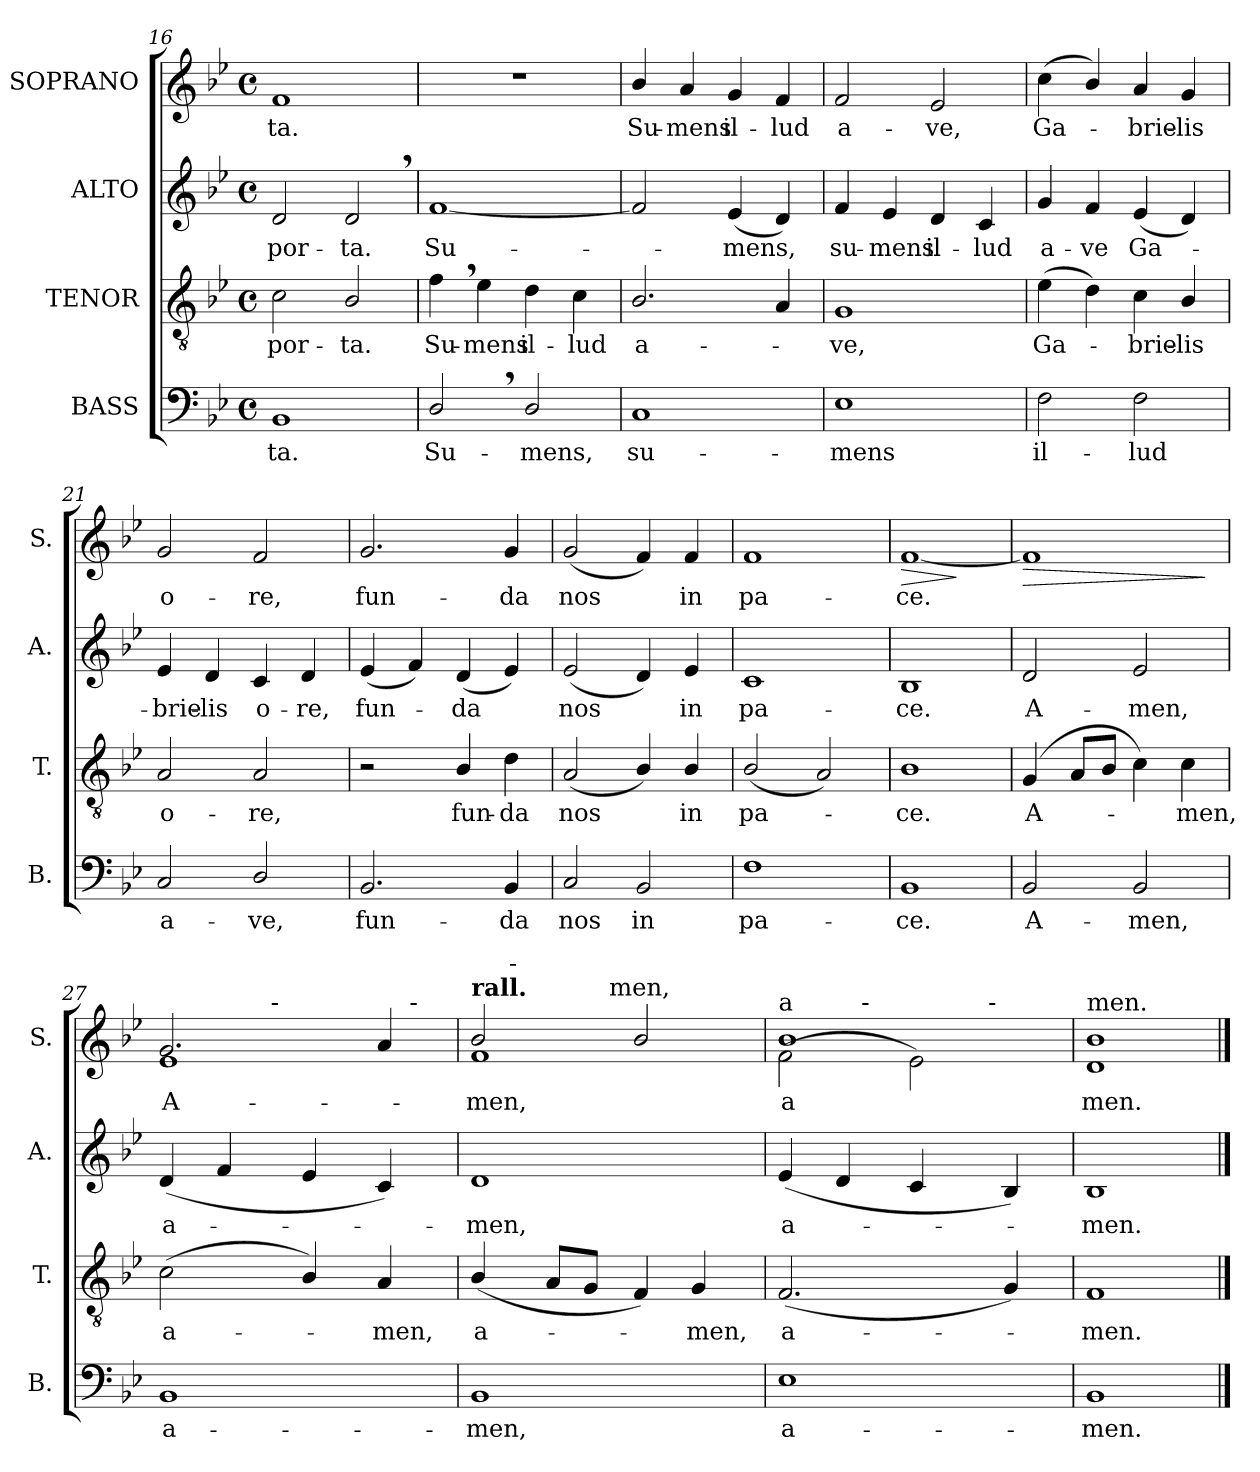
**kern	**text	**kern	**text	**kern	**text	**kern	**text	**dynam
*part4	*part4	*part3	*part3	*part2	*part2	*part1	*part1	*part1
*staff4	*staff4	*staff3	*staff3	*staff2	*staff2	*staff1	*staff1	*staff1
*I"BASS	*	*I"TENOR	*	*I"ALTO	*	*I"SOPRANO	*	*
*I'B.	*	*I'T.	*	*I'A.	*	*I'S.	*	*
*clefF4	*	*clefGv2	*	*clefG2	*	*clefG2	*	*
*k[b-e-]	*	*k[b-e-]	*	*k[b-e-]	*	*k[b-e-]	*	*
*B-:	*	*B-:	*	*B-:	*	*B-:	*	*
*M4/4	*	*M4/4	*	*M4/4	*	*M4/4	*	*
*met(c)	*	*met(c)	*	*met(c)	*	*met(c)	*	*
=16	=16	=16	=16	=16	=16	=16	=16	=16
!	!LO:LY:b	!	!LO:LY:b	!	!LO:LY:b	!	!LO:LY:b	!
1BB-	-ta.	2c\	por-	2d/	por-	1f	-ta.	.
!	!	!	!LO:LY:b	!	!LO:LY:b	!	!	!
.	.	2B-/	-ta.	2d,>/	-ta.	.	.	.
=17	=17	=17	=17	=17	=17	=17	=17	=17
!	!LO:LY:b	!	!LO:LY:b	!	!LO:LY:b	!	!	!
2D,>/	Su-	4f,>\	Su-	[<1f	Su-	1r	.	.
!	!	!	!LO:LY:b	!	!	!	!	!
.	.	4e-\	-mens	.	.	.	.	.
!	!LO:LY:b	!	!LO:LY:b	!	!	!	!	!
2D/	-mens,	4d\	il-	.	.	.	.	.
!	!	!	!LO:LY:b	!	!	!	!	!
.	.	4c\	-lud	.	.	.	.	.
=18	=18	=18	=18	=18	=18	=18	=18	=18
!	!LO:LY:b	!	!LO:LY:b	!	!	!	!LO:LY:b	!
1C	su-	2.B-/	a-	2f/]	.	4b-/	Su-	.
!	!	!	!	!	!	!	!LO:LY:b	!
.	.	.	.	.	.	4a/	-mens	.
!	!	!	!	!	!LO:LY:b	!	!LO:LY:b	!
.	.	.	.	(<4e-/	-mens,	4g/	il-	.
!	!	!	!	!	!	!	!LO:LY:b	!
.	.	4A/	.	4d/)	.	4f/	-lud	.
=19	=19	=19	=19	=19	=19	=19	=19	=19
!	!LO:LY:b	!	!LO:LY:b	!	!LO:LY:b	!	!LO:LY:b	!
1E-	-mens	1G	-ve,	4f/	su-	2f/	a-	.
!	!	!	!	!	!LO:LY:b	!	!	!
.	.	.	.	4e-/	-mens	.	.	.
!	!	!	!	!	!LO:LY:b	!	!LO:LY:b	!
.	.	.	.	4d/	il-	2e-/	-ve,	.
!	!	!	!	!	!LO:LY:b	!	!	!
.	.	.	.	4c/	-lud	.	.	.
=20	=20	=20	=20	=20	=20	=20	=20	=20
!	!LO:LY:b	!	!LO:LY:b	!	!LO:LY:b	!	!LO:LY:b	!
2F\	il-	(>4e-\	Ga-	4g/	a-	(>4cc\	Ga-	.
!	!	!	!	!	!LO:LY:b	!	!	!
.	.	4d\)	.	4f/	-ve	4b-/)	.	.
!	!LO:LY:b	!	!LO:LY:b	!	!LO:LY:b	!	!LO:LY:b	!
2F\	-lud	4c\	-brie-	(<4e-/	Ga-	4a/	-brie-	.
!	!	!	!LO:LY:b	!	!	!	!LO:LY:b	!
.	.	4B-/	-lis	4d/)	.	4g/	-lis	.
!!LO:PB:g=z
=21	=21	=21	=21	=21	=21	=21	=21	=21
!	!LO:LY:b	!	!LO:LY:b	!	!LO:LY:b	!	!LO:LY:b	!
2C/	a-	2A/	o-	4e-/	-brie-	2g/	o-	.
!	!	!	!	!	!LO:LY:b	!	!	!
.	.	.	.	4d/	-lis	.	.	.
!	!LO:LY:b	!	!LO:LY:b	!	!LO:LY:b	!	!LO:LY:b	!
2D/	-ve,	2A/	-re,	4c/	o-	2f/	-re,	.
!	!	!	!	!	!LO:LY:b	!	!	!
.	.	.	.	4d/	-re,	.	.	.
=22	=22	=22	=22	=22	=22	=22	=22	=22
!	!LO:LY:b	!	!	!	!LO:LY:b	!	!LO:LY:b	!
2.BB-/	fun-	2r	.	(<4e-/	fun-	2.g/	fun-	.
.	.	.	.	4f/)	.	.	.	.
!	!	!	!LO:LY:b	!	!LO:LY:b	!	!	!
.	.	4B-/	fun-	(<4d/	-da	.	.	.
!	!LO:LY:b	!	!LO:LY:b	!	!	!	!LO:LY:b	!
4BB-/	-da	4d\	-da	4e-/)	.	4g/	-da	.
=23	=23	=23	=23	=23	=23	=23	=23	=23
!	!LO:LY:b	!	!LO:LY:b	!	!LO:LY:b	!	!LO:LY:b	!
2C/	nos	(<2A/	nos	(<2e-/	nos	(<2g/	nos	.
!	!LO:LY:b	!	!	!	!	!	!	!
2BB-/	in	4B-/)	.	4d/)	.	4f/)	.	.
!	!	!	!LO:LY:b	!	!LO:LY:b	!	!LO:LY:b	!
.	.	4B-/	in	4e-/	in	4f/	in	.
=24	=24	=24	=24	=24	=24	=24	=24	=24
!	!LO:LY:b	!	!LO:LY:b	!	!LO:LY:b	!	!LO:LY:b	!
1F	pa-	(<2B-/	pa-	1c	pa-	1f	pa-	.
.	.	2A/)	.	.	.	.	.	.
=25	=25	=25	=25	=25	=25	=25	=25	=25
!	!LO:LY:b	!	!LO:LY:b	!	!LO:LY:b	!	!LO:LY:b	!LO:HP:b
1BB-	-ce.	1B-	-ce.	1B-	-ce.	[<1f	-ce.	>
.	.	.	.	.	.	.	.	]
!!LO:LB:g=z
=26	=26	=26	=26	=26	=26	=26	=26	=26
!	!LO:LY:b	!	!LO:LY:b	!	!LO:LY:b	!	!	!LO:HP:b
2BB-/	A-	(<4G/	A-	2d/	A-	1f]	.	>
.	.	8A/L	.	.	.	.	.	.
.	.	8B-/J	.	.	.	.	.	.
!	!LO:LY:b	!	!	!	!LO:LY:b	!	!	!
2BB-/	-men,	4c\)	.	2e-/	-men,	.	.	.
!	!	!	!LO:LY:b	!	!	!	!	!
.	.	4c\	-men,	.	.	.	.	.
.	.	.	.	.	.	.	.	]
=27	=27	=27	=27	=27	=27	=27	=27	=27
!	!	!	!	!	!	!LO:TX:a:t=A	!	!
!	!LO:LY:b	!	!LO:LY:b	!	!LO:LY:b	!	!LO:LY:b	!
*	*	*	*	*	*	*^	*	*
*	*	*	*	*	*	*	*^	*	*
1BB-	a-	(>2c\	a-	(>4d/	a-	4ryy	1e-	2.g/	A-	.
.	.	.	.	4f/	.	8ryy	.	.	.	.
.	.	.	.	.	.	32ryy	.	.	.	.
!	!	!	!	!	!	!LO:TX:a:t=-	!	!	!	!
.	.	.	.	.	.	4ryy	.	.	.	.
.	.	4B-/)	.	4e-/	.	.	.	.	.	.
.	.	.	.	.	.	8ryy	.	.	.	.
!	!	!	!LO:LY:b	!	!	!	!	!	!	!
.	.	4A/	-men,	4c/)	.	.	.	4a/	.	.
.	.	.	.	.	.	32ryy	.	.	.	.
!	!	!	!	!	!	!LO:TX:a:t=-	!	!	!	!
.	.	.	.	.	.	8.ryy	.	.	.	.
=28	=28	=28	=28	=28	=28	=28	=28	=28	=28	=28
!	!	!	!	!	!	!LO:TX:a:B:t=rall.	!	!	!	!
!	!LO:LY:b	!	!LO:LY:b	!	!LO:LY:b	!	!	!	!LO:LY:b	!
1BB-	-men,	(<4B-/	a-	1d	-men,	8ryy	1f	2b-/	-men,	.
!	!	!	!	!	!	!LO:TX:a:t=-	!	!	!	!
.	.	.	.	.	.	4ryy	.	.	.	.
.	.	8A/L	.	.	.	.	.	.	.	.
.	.	8G/J	.	.	.	16ryy	.	.	.	.
!	!	!	!	!	!	!LO:TX:a:t=men,	!	!	!	!
.	.	.	.	.	.	2ryy	.	.	.	.
.	.	4F/)	.	.	.	.	.	2b-/	.	.
!	!	!	!LO:LY:b	!	!	!	!	!	!	!
.	.	4G/	-men,	.	.	.	.	.	.	.
.	.	.	.	.	.	16ryy	.	.	.	.
=29	=29	=29	=29	=29	=29	=29	=29	=29	=29	=29
!	!	!	!	!	!	!LO:TX:a:t=a	!	!	!	!
!	!LO:LY:b	!	!LO:LY:b	!	!LO:LY:b	!	!	!	!LO:LY:b	!
1E-	a-	(<2.F/	a-	(>4e-/	a-	4ryy	1b-	(<2f\	a-	.
.	.	.	.	4d/	.	16ryy	.	.	.	.
!	!	!	!	!	!	!LO:TX:a:t=-	!	!	!	!
.	.	.	.	.	.	4ryy	.	.	.	.
.	.	.	.	4c/	.	.	.	2e-\)	.	.
.	.	.	.	.	.	8ryy	.	.	.	.
.	.	.	.	.	.	32ryy	.	.	.	.
!	!	!	!	!	!	!LO:TX:a:t=-	!	!	!	!
.	.	.	.	.	.	4ryy	.	.	.	.
.	.	4G/)	.	4B-/)	.	.	.	.	.	.
.	.	.	.	.	.	32ryy	.	.	.	.
*	*	*	*	*	*	*v	*v	*v	*	*
=30	=30	=30	=30	=30	=30	=30	=30	=30
!	!	!	!	!	!	!LO:TX:a:t=men.	!	!
!	!LO:LY:b	!	!LO:LY:b	!	!LO:LY:b	!	!LO:LY:b	!
1BB-	-men.	1F	-men.	1B-	-men.	1d 1b-	-men.	.
==	==	==	==	==	==	==	==	==
*-	*-	*-	*-	*-	*-	*-	*-	*-
